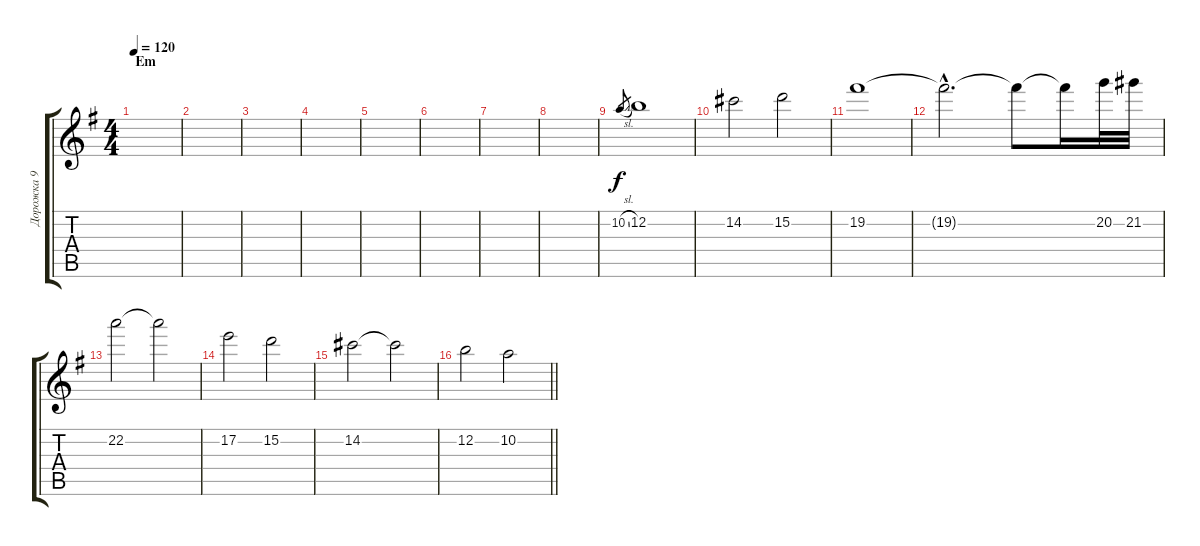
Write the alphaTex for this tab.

\track ("Дорожка 9" "Дорожка 9") {instrument contrabass}
\staff {score tabs}
\tuning (E4 B3 G3 D3 A2 E2) {hide}
\ts (4 4)
\section ("" "Em")
\tempo 120
\clef g2
\ks eminor
|
|
|
|
|
|
|
|
10.2{sl}.8{gr} 12.2.1 |
14.2.2 15.2.2 |
19.2.1 |
19.2{hac t}.2{d} 19.2{t}.8 19.2{t}.16 20.2.32 21.2.32 |
22.2.2 22.2{t}.2 |
17.2.2 15.2.2 |
14.2.2 14.2{t}.2 |
\barLineRight lightlight
12.2.2 10.2.2
